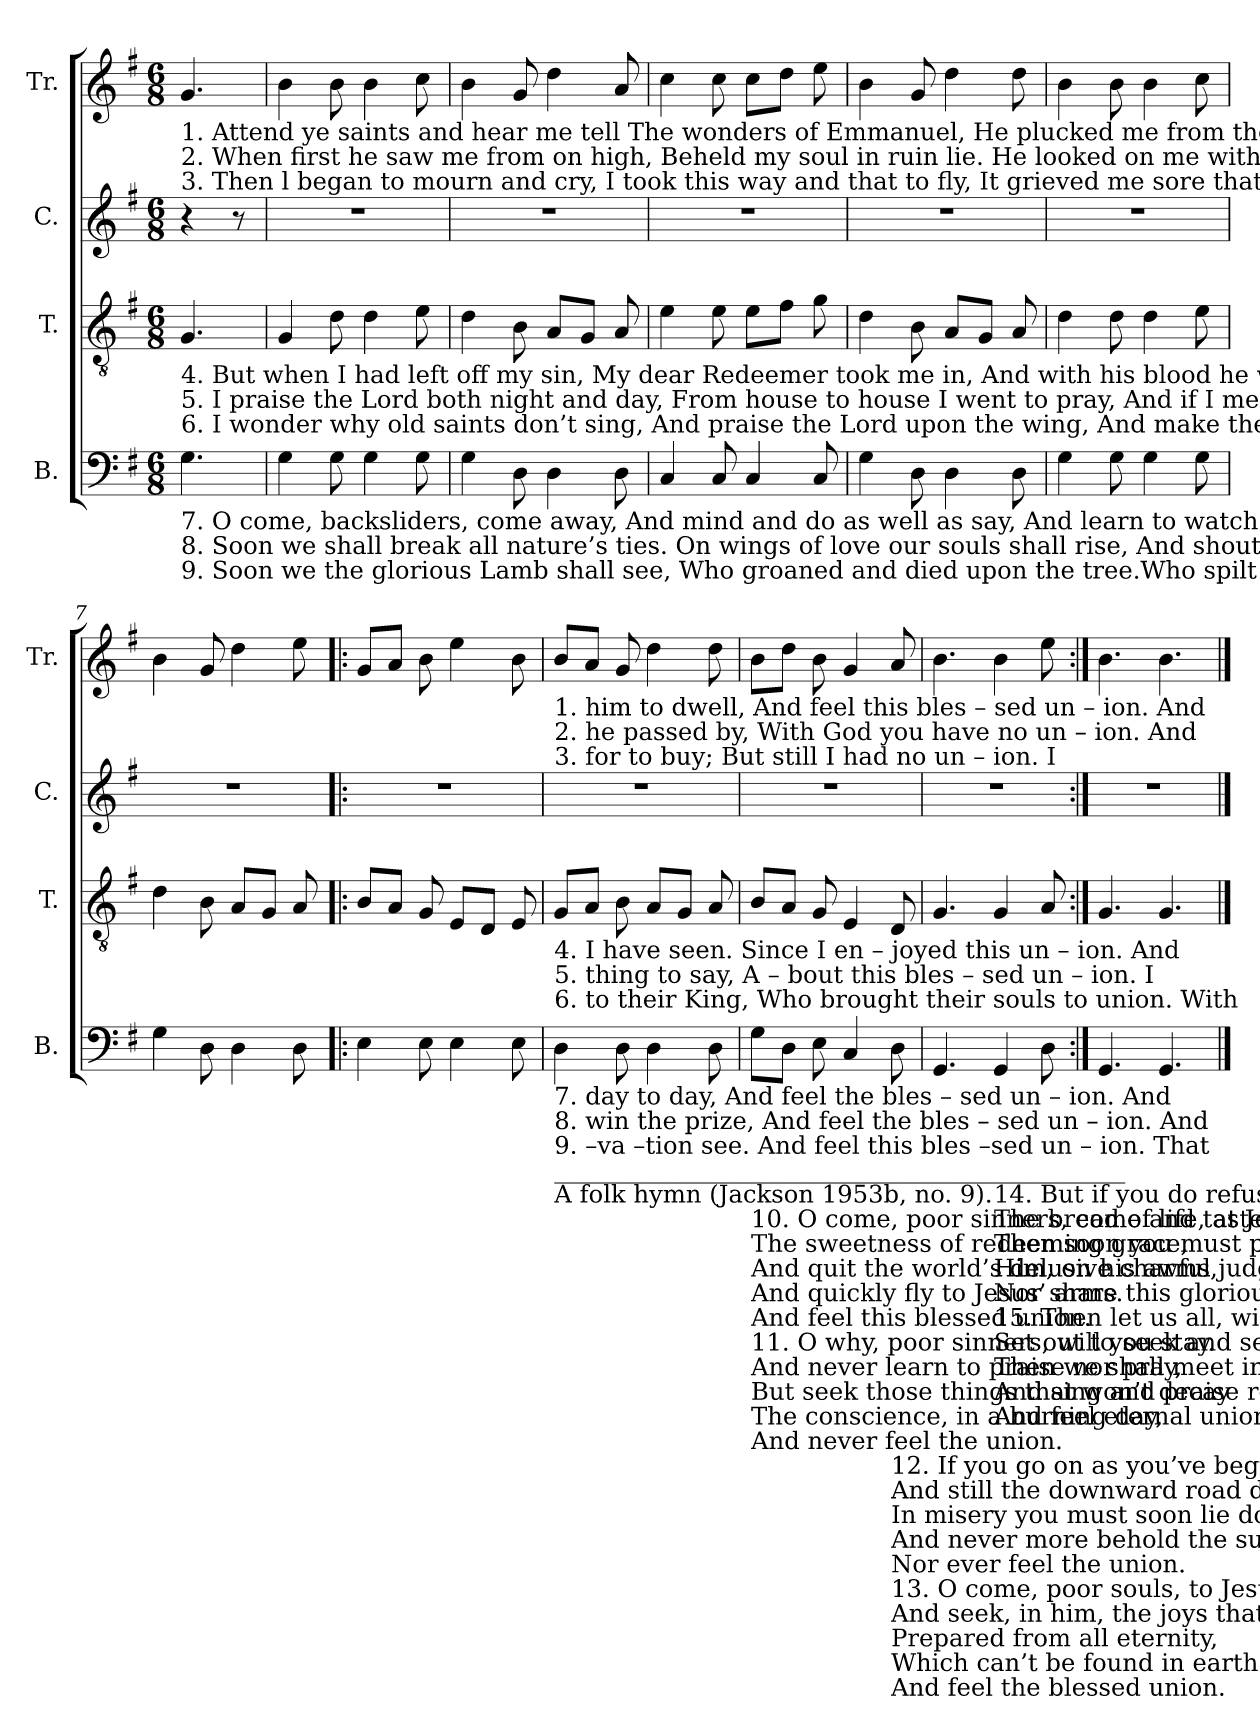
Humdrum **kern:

**kern	**kern	**kern	**kern
*part4	*part3	*part2	*part1
*staff4	*staff3	*staff2	*staff1
*I"B.	*I"T.	*I"C.	*I"Tr.
*I'B.	*I'T.	*I'C.	*I'Tr.
*clefF4	*clefGv2	*clefG2	*clefG2
*k[f#]	*k[f#]	*k[f#]	*k[f#]
*M6/8	*M6/8	*M6/8	*M6/8
*MM100	*MM100	*MM100	*MM100
=1	=1	=1	=1
!	!	!	!LO:TX:b:t=1. Attend ye saints and hear me tell        The wonders of Emmanuel,       He plucked me from the jaws of hell,  And  took  my  soul  with
!	!	!	!LO:TX:b:t=2. When first he saw me from on high,  Beheld my soul in ruin lie.          He looked on me with pitying eye,     And  said   to    me     as
!	!	!	!LO:TX:b:t=3. Then l began to mourn and cry,           I took this way and that to fly,   It grieved me sore that I must die,         I   strove   sal – va – tion
!	!LO:TX:b:t=4. But when I had left off my sin,            My dear Redeemer took me in,           And with his blood he washed me clean,  And O, what seasons	!	!
!	!LO:TX:b:t=5. I praise the Lord both night and day,  From house to house I went to pray,  And  if  I  met  one  in  the  way,                 I always found some	!	!
!	!LO:TX:b:t=6. I wonder why old saints don’t sing,    And praise the Lord upon the wing,   And make the heavenly arches ring.          With loud hosannas	!	!
!LO:TX:b:t=7. O come, backsliders, come away,      And  mind  and  do  as  well  as  say,    And learn to watch as well as pray,        And bear the cross from	!	!	!
!LO:TX:b:t=8. Soon we shall break all nature’s ties.  On wings of love our souls shall rise,  And shout salvation through the skies, And gain the mark and	!	!	!
!LO:TX:b:t=9. Soon we the glorious Lamb shall see, Who groaned and died upon the tree.Who spilt his blood for you and me.    That we might his sal –	!	!	!
4.G\	4.G/	4r	4.g/
.	.	8r	.
=2	=2	=2	=2
4G\	4G/	2.r	4b\
8G\	8d\	.	8b\
4G\	4d\	.	4b\
8G\	8e\	.	8cc\
=3	=3	=3	=3
4G\	4d\	2.r	4b\
8D\	8B\	.	8g/
4D\	8A/L	.	4dd\
.	8G/J	.	.
8D\	8A/	.	8a/
=4	=4	=4	=4
4C/	4e\	2.r	4cc\
8C/	8e\	.	8cc\
4C/	8e\L	.	8cc\L
.	8f#\J	.	8dd\J
8C/	8g\	.	8ee\
=5	=5	=5	=5
4G\	4d\	2.r	4b\
8D\	8B\	.	8g/
4D\	8A/L	.	4dd\
.	8G/J	.	.
8D\	8A/	.	8dd\
=6	=6	=6	=6
4G\	4d\	2.r	4b\
8G\	8d\	.	8b\
4G\	4d\	.	4b\
8G\	8e\	.	8cc\
=7	=7	=7	=7
4G\	4d\	2.r	4b\
8D\	8B\	.	8g/
4D\	8A/L	.	4dd\
.	8G/J	.	.
8D\	8A/	.	8ee\
=8!|:	=8!|:	=8!|:	=8!|:
4E\	8B/L	2.r	8g/L
.	8A/J	.	8a/J
8E\	8G/	.	8b\
4E\	8E/L	.	4ee\
.	8D/J	.	.
8E\	8E/	.	8b\
!!LO:LB:g=z
=9	=9	=9	=9
!	!	!	!LO:TX:b:t=1. him  to  dwell,   And  feel   this  bles – sed  un – ion.  And
!	!	!	!LO:TX:b:t=2. he  passed  by,    With God you have  no    un – ion.  And
!	!	!	!LO:TX:b:t=3. for   to    buy;      But   still    I      had    no    un – ion.   I
!	!LO:TX:b:t=4. I     have   seen.   Since  I    en – joyed  this  un – ion.  And	!	!
!	!LO:TX:b:t=5. thing  to   say,    A – bout  this  bles – sed    un – ion.   I	!	!
!	!LO:TX:b:t=6. to  their  King,  Who  brought their  souls to union.   With	!	!
!LO:TX:b:t=7. day   to   day,    And  feel    the  bles – sed  un – ion.  And	!	!	!
!LO:TX:b:t=8. win the prize,   And  feel    the  bles – sed  un – ion.  And	!	!	!
!LO:TX:b:t=9. –va –tion  see.  And  feel    this  bles –sed  un – ion.  That	!	!	!
!LO:TX:b:t=_______________________________________________	!	!	!
!LO:TX:b:t=A folk hymn (Jackson 1953b, no. 9).	!	!	!
4D\	8G/L	2.r	8b/L
.	8A/J	.	8a/J
8D\	8B\	.	8g/
4D\	8A/L	.	4dd\
.	8G/J	.	.
8D\	8A/	.	8dd\
=10	=10	=10	=10
!LO:TX:b:t=10. O come, poor sinners, come and taste	!	!	!
!LO:TX:b:t=The sweetness of redeeming grace,	!	!	!
!LO:TX:b:t=And quit the world’s delusive charms,	!	!	!
!LO:TX:b:t=And quickly fly to Jesus’ arms.	!	!	!
!LO:TX:b:t=And feel this blessed union.	!	!	!
!LO:TX:b:t=11. O why, poor sinners, will you stay.	!	!	!
!LO:TX:b:t=And never learn to praise nor pray,	!	!	!
!LO:TX:b:t=But seek those things that won’t decay	!	!	!
!LO:TX:b:t=The conscience, in a burning day,	!	!	!
!LO:TX:b:t=And never feel the union.	!	!	!
8G\L	8B/L	2.r	8b\L
8D\J	8A/J	.	8dd\J
8E\	8G/	.	8b\
4C/	4E/	.	4g/
!LO:TX:b:t=12. If you go on as you’ve begun,	!	!	!
!LO:TX:b:t=And still the downward road do run,	!	!	!
!LO:TX:b:t=In misery you must soon lie down,	!	!	!
!LO:TX:b:t=And never more behold the sun.	!	!	!
!LO:TX:b:t=Nor ever feel the union.	!	!	!
!LO:TX:b:t=13. O come, poor souls, to Jesus flee.	!	!	!
!LO:TX:b:t=And seek, in him, the joys that be	!	!	!
!LO:TX:b:t=Prepared from all eternity,	!	!	!
!LO:TX:b:t=Which can’t be found in earth nor sea,	!	!	!
!LO:TX:b:t=And feel the blessed union.	!	!	!
8D\	8D/	.	8a/
=11	=11	=11	=11
4.GG/	4.G/	2.r	4.b\
!LO:TX:b:t=14. But if you do refuse to eat	!	!	!
!LO:TX:b:t=The bread of life, at Jesus’ feet,	!	!	!
!LO:TX:b:t=Then soon you must prepare to meet	!	!	!
!LO:TX:b:t=Him, on his awful judgment seat.	!	!	!
!LO:TX:b:t=Nor share this glorious union.	!	!	!
!LO:TX:b:t=15. Then let us all, with one accord,	!	!	!
!LO:TX:b:t=Set out to seek and serve the Lord;	!	!	!
!LO:TX:b:t=Then we shall meet in worlds above,	!	!	!
!LO:TX:b:t=And sing and praise redeeming love,	!	!	!
!LO:TX:b:t=And feel eternal union.	!	!	!
4GG/	4G/	.	4b\
8D\	8A/	.	8ee\
=12:|!	=12:|!	=12:|!	=12:|!
4.GG/	4.G/	2.r	4.b\
4.GG/	4.G/	.	4.b\
==	==	==	==
*-	*-	*-	*-
